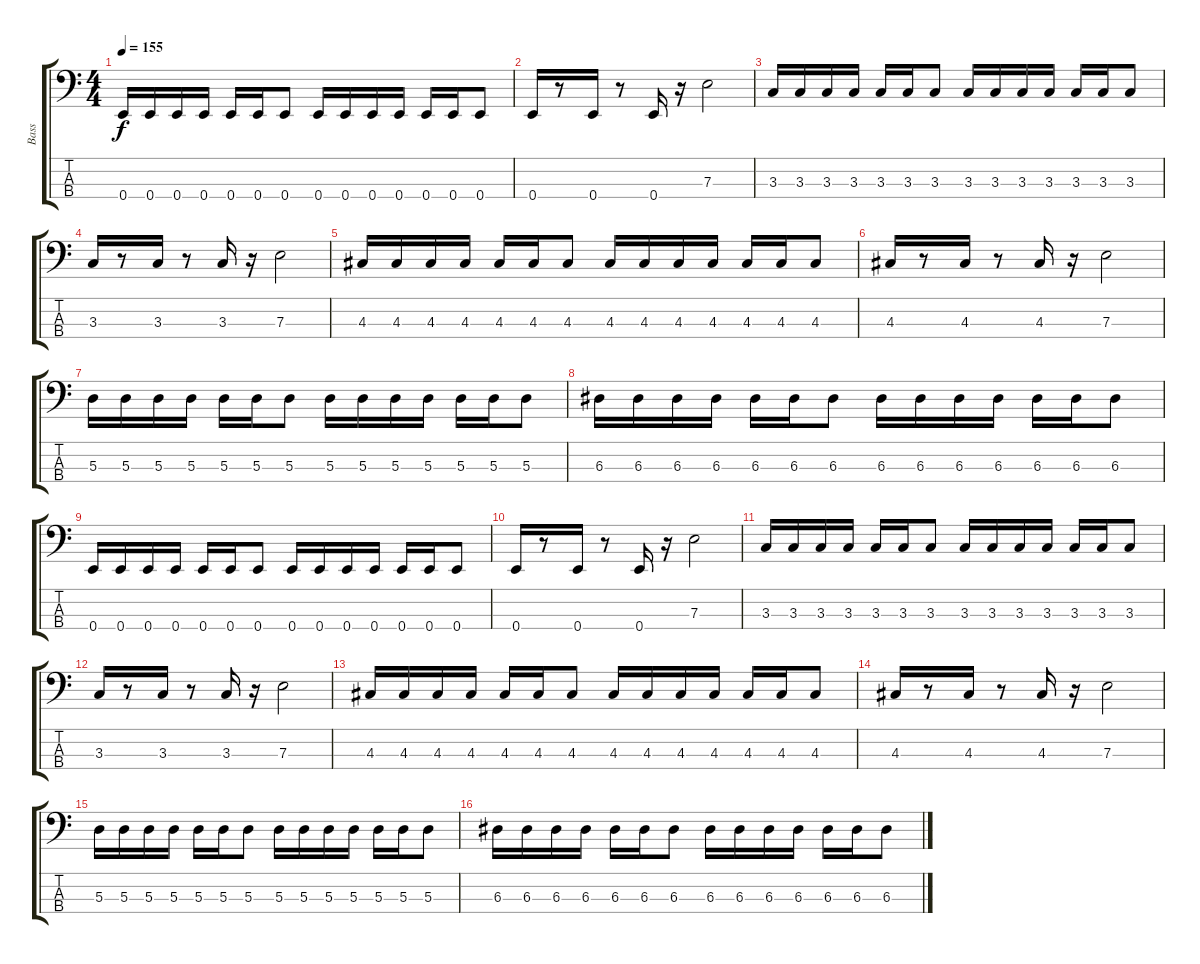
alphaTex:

\track ("Bass" "Bass") {instrument electricbassfinger}
\staff {score tabs}
\tuning (G2 D2 A1 E1) {hide}
\ts (4 4)
\tempo 155
\clef f4
\ks c
0.4.16{dy f} 0.4.16 0.4.16 0.4.16 0.4.16 0.4.16 0.4.8 0.4.16 0.4.16 0.4.16 0.4.16 0.4.16 0.4.16 0.4.8 |
0.4.16 r.8 0.4.16 r.8 0.4.16 r.16 7.3.2 |
3.3.16 3.3.16 3.3.16 3.3.16 3.3.16 3.3.16 3.3.8 3.3.16 3.3.16 3.3.16 3.3.16 3.3.16 3.3.16 3.3.8 |
3.3.16 r.8 3.3.16 r.8 3.3.16 r.16 7.3.2 |
4.3.16 4.3.16 4.3.16 4.3.16 4.3.16 4.3.16 4.3.8 4.3.16 4.3.16 4.3.16 4.3.16 4.3.16 4.3.16 4.3.8 |
4.3.16 r.8 4.3.16 r.8 4.3.16 r.16 7.3.2 |
5.3.16 5.3.16 5.3.16 5.3.16 5.3.16 5.3.16 5.3.8 5.3.16 5.3.16 5.3.16 5.3.16 5.3.16 5.3.16 5.3.8 |
6.3.16 6.3.16 6.3.16 6.3.16 6.3.16 6.3.16 6.3.8 6.3.16 6.3.16 6.3.16 6.3.16 6.3.16 6.3.16 6.3.8 |
0.4.16 0.4.16 0.4.16 0.4.16 0.4.16 0.4.16 0.4.8 0.4.16 0.4.16 0.4.16 0.4.16 0.4.16 0.4.16 0.4.8 |
0.4.16 r.8 0.4.16 r.8 0.4.16 r.16 7.3.2 |
3.3.16 3.3.16 3.3.16 3.3.16 3.3.16 3.3.16 3.3.8 3.3.16 3.3.16 3.3.16 3.3.16 3.3.16 3.3.16 3.3.8 |
3.3.16 r.8 3.3.16 r.8 3.3.16 r.16 7.3.2 |
4.3.16 4.3.16 4.3.16 4.3.16 4.3.16 4.3.16 4.3.8 4.3.16 4.3.16 4.3.16 4.3.16 4.3.16 4.3.16 4.3.8 |
4.3.16 r.8 4.3.16 r.8 4.3.16 r.16 7.3.2 |
5.3.16 5.3.16 5.3.16 5.3.16 5.3.16 5.3.16 5.3.8 5.3.16 5.3.16 5.3.16 5.3.16 5.3.16 5.3.16 5.3.8 |
6.3.16 6.3.16 6.3.16 6.3.16 6.3.16 6.3.16 6.3.8 6.3.16 6.3.16 6.3.16 6.3.16 6.3.16 6.3.16 6.3.8
